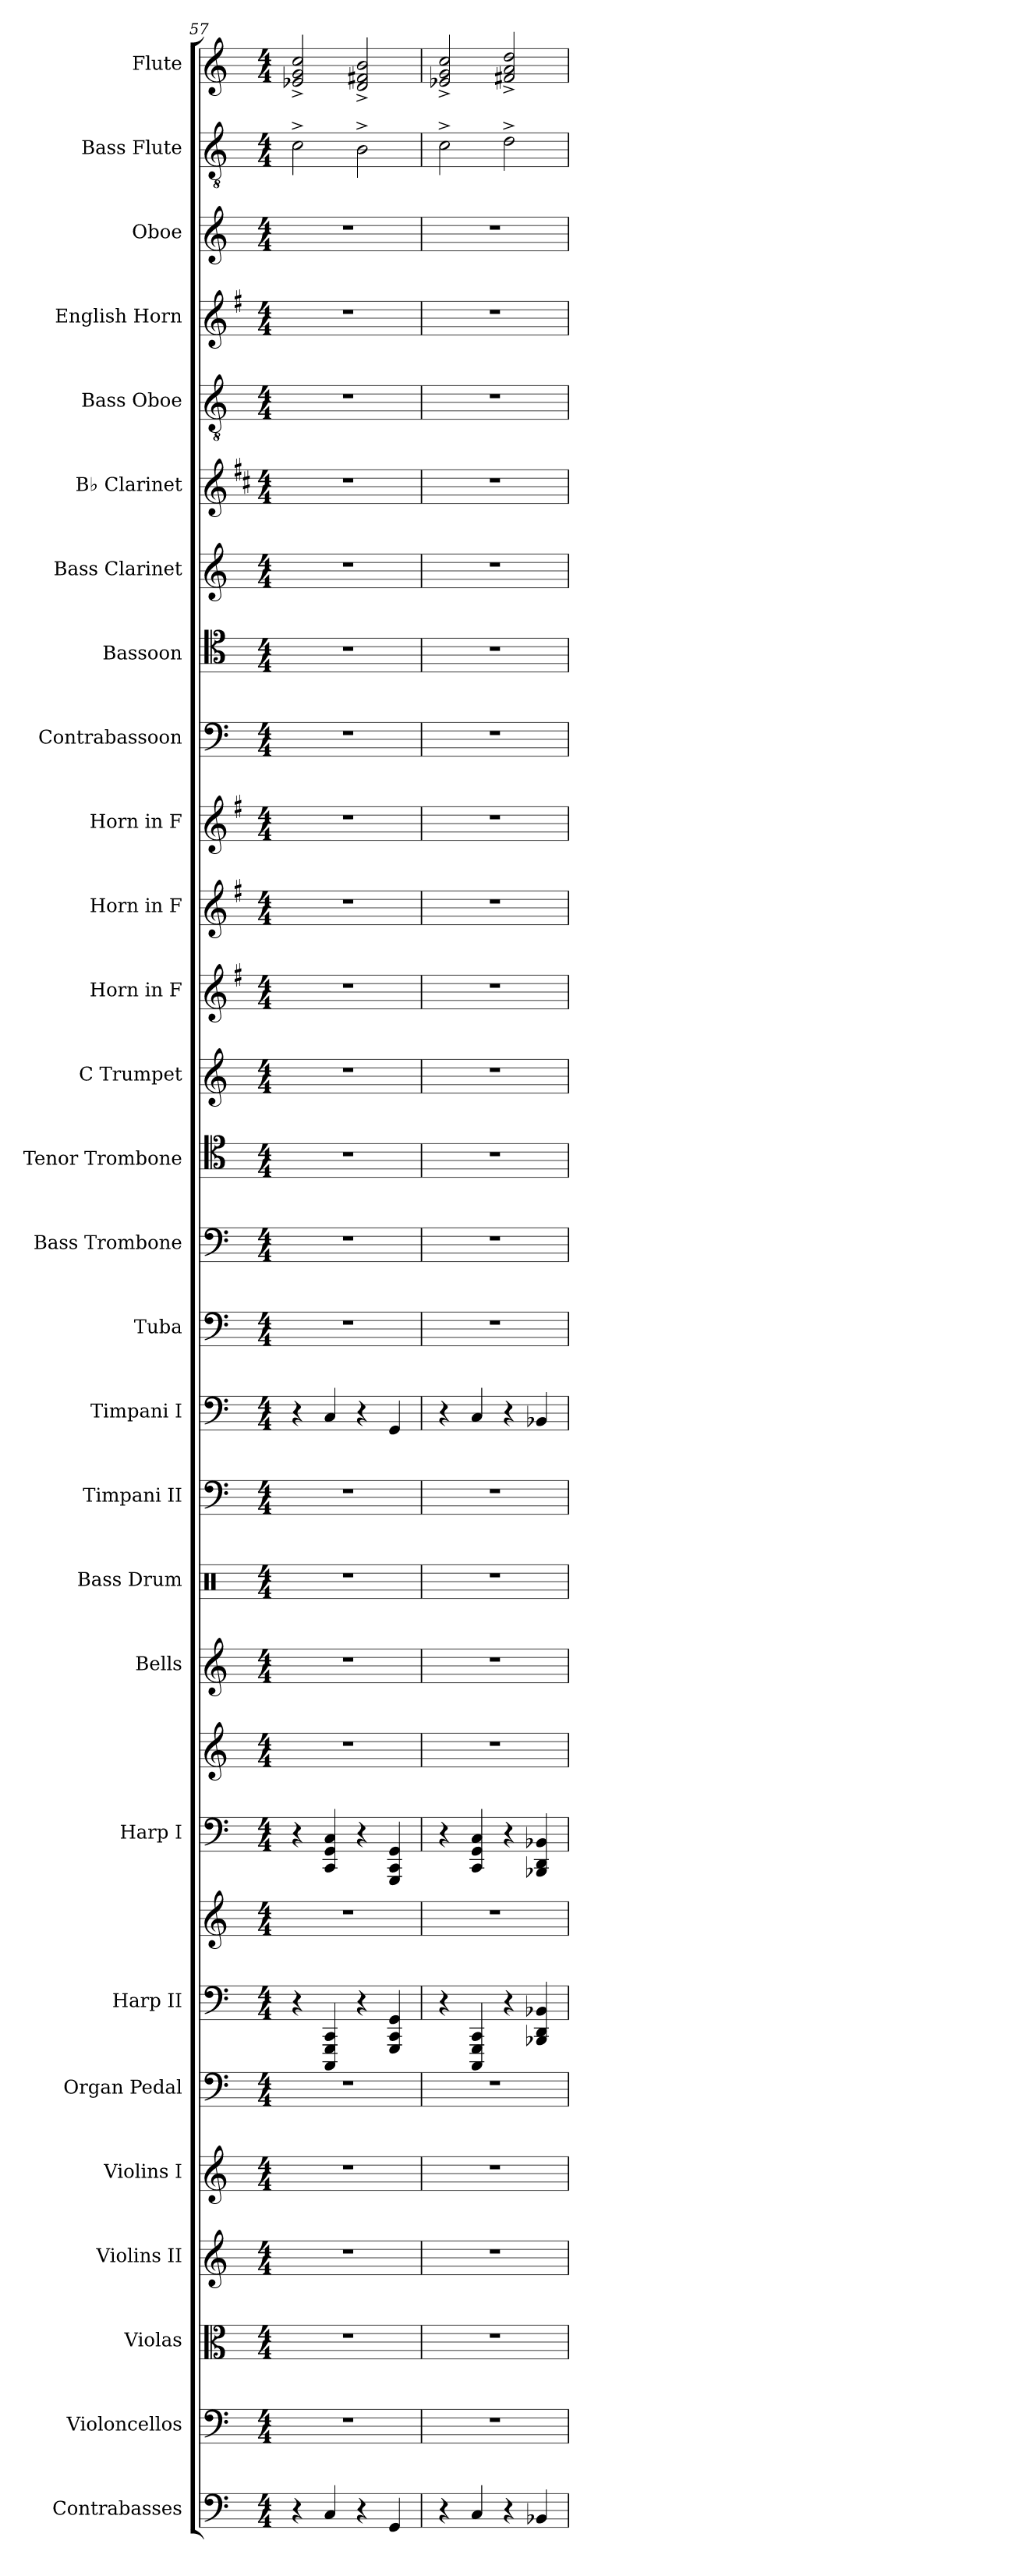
**kern	**kern	**kern	**kern	**kern	**kern	**kern	**kern	**kern	**kern	**kern	**kern	**kern	**kern	**kern	**kern	**kern	**kern	**kern	**kern	**kern	**kern	**kern	**kern	**kern	**kern	**kern	**kern	**kern	**kern
*part28	*part27	*part26	*part25	*part24	*part23	*part22	*part22	*part21	*part21	*part20	*part19	*part18	*part17	*part16	*part15	*part14	*part13	*part12	*part11	*part10	*part9	*part8	*part7	*part6	*part5	*part4	*part3	*part2	*part1
*staff30	*staff29	*staff28	*staff27	*staff26	*staff25	*staff24	*staff23	*staff22	*staff21	*staff20	*staff19	*staff18	*staff17	*staff16	*staff15	*staff14	*staff13	*staff12	*staff11	*staff10	*staff9	*staff8	*staff7	*staff6	*staff5	*staff4	*staff3	*staff2	*staff1
*I"Contrabasses	*I"Violoncellos	*I"Violas	*I"Violins II	*I"Violins I	*I"Organ Pedal	*I"Harp II	*	*I"Harp I	*	*I"Bells	*I"Bass Drum	*I"Timpani II	*I"Timpani I	*I"Tuba	*I"Bass Trombone	*I"Tenor Trombone	*I"C Trumpet	*I"Horn in F	*I"Horn in F	*I"Horn in F	*I"Contrabassoon	*I"Bassoon	*I"Bass Clarinet	*I"B♭ Clarinet	*I"Bass Oboe	*I"English Horn	*I"Oboe	*I"Bass Flute	*I"Flute
*I'Cb.	*I'Vcs.	*I'Vlas.	*I'Vlns.	*I'Vlns.	*I'Org.	*I'Hrp.	*	*I'Hrp.	*	*	*I'B. Dr.	*I'Timp.	*I'Timp.	*I'Tba.	*I'B. Tbn.	*I'T. Tbn.	*I'C Tpt.	*	*	*	*I'Cbsn.	*I'Bsn.	*I'B. Cl.	*I'B♭ Cl.	*	*I'E. Hn.	*I'Ob.	*I'B. Fl.	*I'Fl.
*clefF4	*clefF4	*clefC3	*clefG2	*clefG2	*clefF4	*clefF4	*clefG2	*clefF4	*clefG2	*clefG2	*clefX	*clefF4	*clefF4	*clefF4	*clefF4	*clefC4	*clefG2	*clefG2	*clefG2	*clefG2	*clefF4	*clefC4	*clefG2	*clefG2	*clefGv2	*clefG2	*clefG2	*clefGv2	*clefG2
*ITrd7c12	*	*	*	*	*	*	*	*	*	*	*	*	*	*	*	*	*	*ITrd4c7	*ITrd4c7	*ITrd4c7	*ITrd7c12	*	*ITrd8c14	*ITrd1c2	*	*ITrd4c7	*	*	*
*k[]	*k[]	*k[]	*k[]	*k[]	*k[]	*k[]	*k[]	*k[]	*k[]	*k[]	*k[]	*k[]	*k[]	*k[]	*k[]	*k[]	*k[]	*k[]	*k[]	*k[]	*k[]	*k[]	*k[]	*k[]	*k[]	*k[]	*k[]	*k[]	*k[]
*M4/4	*M4/4	*M4/4	*M4/4	*M4/4	*M4/4	*M4/4	*M4/4	*M4/4	*M4/4	*M4/4	*M4/4	*M4/4	*M4/4	*M4/4	*M4/4	*M4/4	*M4/4	*M4/4	*M4/4	*M4/4	*M4/4	*M4/4	*M4/4	*M4/4	*M4/4	*M4/4	*M4/4	*M4/4	*M4/4
=57	=57	=57	=57	=57	=57	=57	=57	=57	=57	=57	=57	=57	=57	=57	=57	=57	=57	=57	=57	=57	=57	=57	=57	=57	=57	=57	=57	=57	=57
4r	1r	1r	1r	1r	1r	4r	1r	4r	1r	1r	1r	1r	4r	1r	1r	1r	1r	1r	1r	1r	1r	1r	1r	1r	1r	1r	1r	2c^\	2e-X/^ 2g/^ 2cc/^
4CC/	.	.	.	.	.	4CCC/ 4GGG/ 4CC/	.	4CC/ 4GG/ 4C/	.	.	.	.	4C/	.	.	.	.	.	.	.	.	.	.	.	.	.	.	.	.
4r	.	.	.	.	.	4r	.	4r	.	.	.	.	4r	.	.	.	.	.	.	.	.	.	.	.	.	.	.	2B^\	2d/^ 2f#X/^ 2b/^
4GGG/	.	.	.	.	.	4GGG/ 4CC/ 4GG/	.	4GGG/ 4CC/ 4GG/	.	.	.	.	4GG/	.	.	.	.	.	.	.	.	.	.	.	.	.	.	.	.
=58	=58	=58	=58	=58	=58	=58	=58	=58	=58	=58	=58	=58	=58	=58	=58	=58	=58	=58	=58	=58	=58	=58	=58	=58	=58	=58	=58	=58	=58
4r	1r	1r	1r	1r	1r	4r	1r	4r	1r	1r	1r	1r	4r	1r	1r	1r	1r	1r	1r	1r	1r	1r	1r	1r	1r	1r	1r	2c^\	2e-X/^ 2g/^ 2cc/^
4CC/	.	.	.	.	.	4CCC/ 4GGG/ 4CC/	.	4CC/ 4GG/ 4C/	.	.	.	.	4C/	.	.	.	.	.	.	.	.	.	.	.	.	.	.	.	.
4r	.	.	.	.	.	4r	.	4r	.	.	.	.	4r	.	.	.	.	.	.	.	.	.	.	.	.	.	.	2d^\	2f#X/^ 2a/^ 2dd/^
4BBB-X/	.	.	.	.	.	4BBB-X/ 4DD/ 4BB-X/	.	4BBB-X/ 4DD/ 4BB-X/	.	.	.	.	4BB-X/	.	.	.	.	.	.	.	.	.	.	.	.	.	.	.	.
=	=	=	=	=	=	=	=	=	=	=	=	=	=	=	=	=	=	=	=	=	=	=	=	=	=	=	=	=	=
*-	*-	*-	*-	*-	*-	*-	*-	*-	*-	*-	*-	*-	*-	*-	*-	*-	*-	*-	*-	*-	*-	*-	*-	*-	*-	*-	*-	*-	*-
